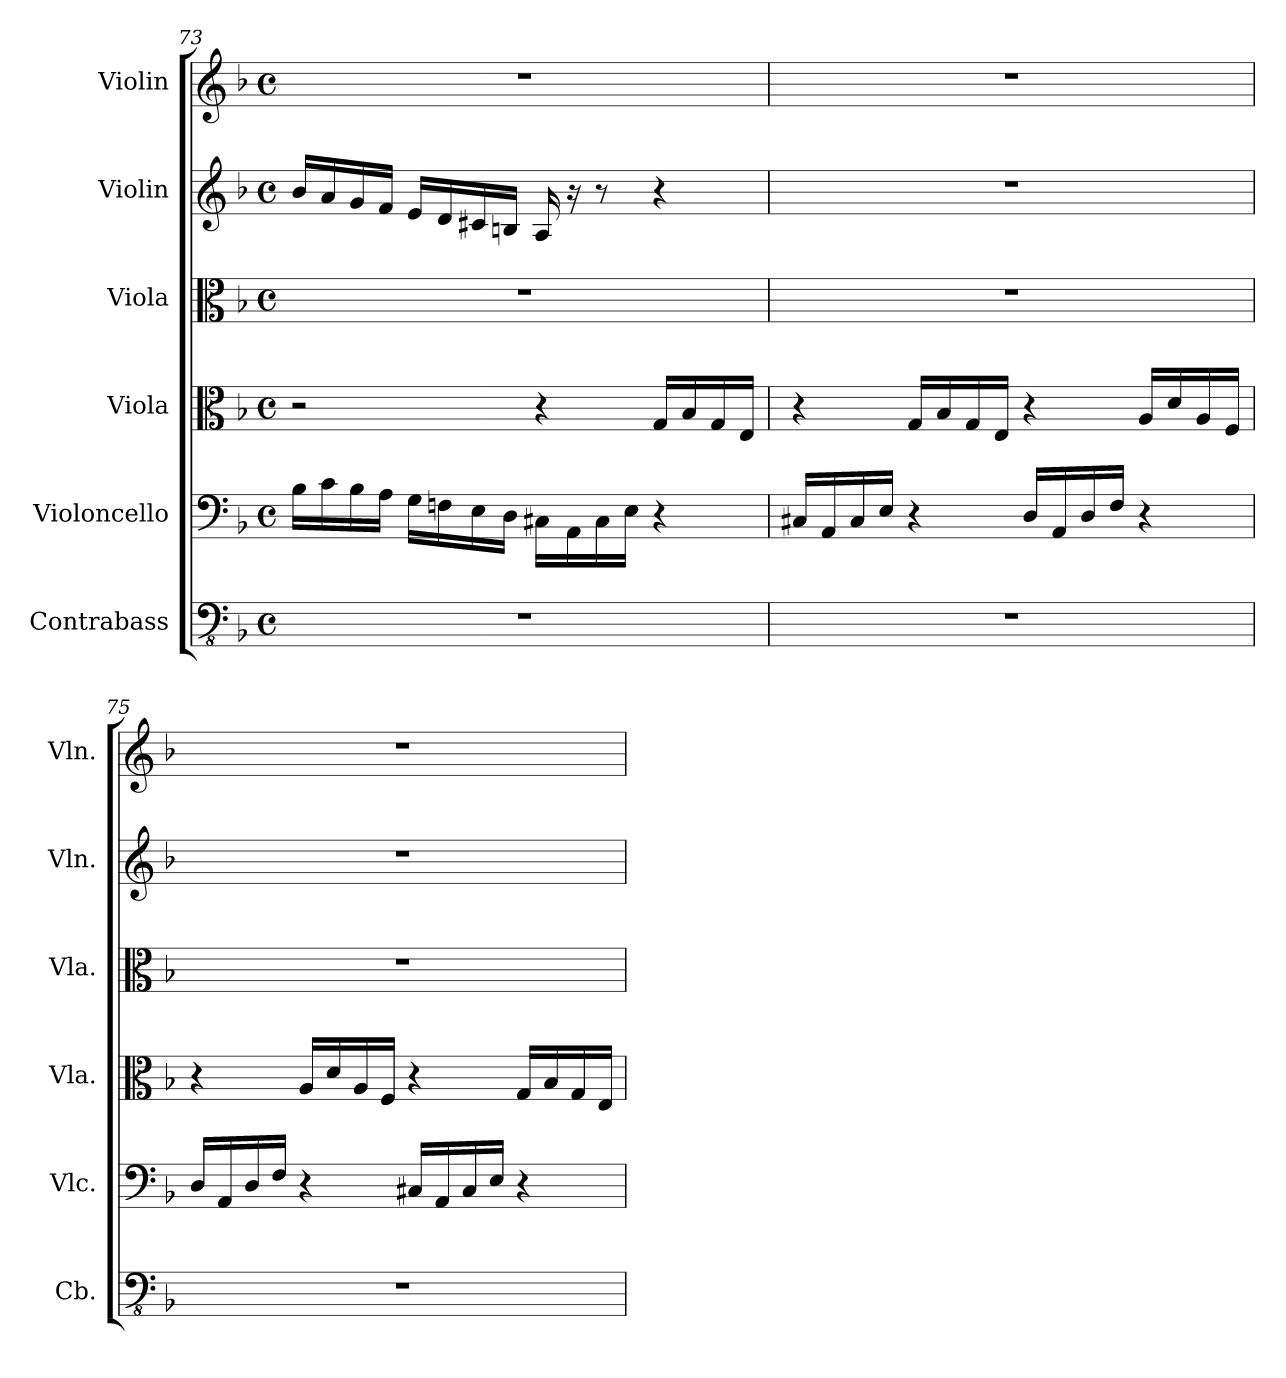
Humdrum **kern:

**kern	**kern	**kern	**kern	**kern	**kern
*part6	*part5	*part4	*part3	*part2	*part1
*staff6	*staff5	*staff4	*staff3	*staff2	*staff1
*I"Contrabass	*I"Violoncello	*I"Viola	*I"Viola	*I"Violin	*I"Violin
*I'Cb.	*I'Vlc.	*I'Vla.	*I'Vla.	*I'Vln.	*I'Vln.
!!LO:LB:g=z
*clefFv4	*clefF4	*clefC3	*clefC3	*clefG2	*clefG2
*ITrd7c12	*	*	*	*	*
*k[b-]	*k[b-]	*k[b-]	*k[b-]	*k[b-]	*k[b-]
*M4/4	*M4/4	*M4/4	*M4/4	*M4/4	*M4/4
*met(c)	*met(c)	*met(c)	*met(c)	*met(c)	*met(c)
=73	=73	=73	=73	=73	=73
1r	16B-\LL	2r	1r	16b-/LL	1r
.	16c\	.	.	16a/	.
.	16B-\	.	.	16g/	.
.	16A\JJ	.	.	16f/JJ	.
.	16G\LL	.	.	16e/LL	.
.	16Fn\	.	.	16d/	.
.	16E\	.	.	16c#X/	.
.	16D\JJ	.	.	16Bn/JJ	.
.	16C#X\LL	4r	.	16A/	.
.	16AA\	.	.	16r	.
.	16C#\	.	.	8r	.
.	16E\JJ	.	.	.	.
.	4r	16G/LL	.	4r	.
.	.	16B-/	.	.	.
.	.	16G/	.	.	.
.	.	16E/JJ	.	.	.
=74	=74	=74	=74	=74	=74
1r	16C#X/LL	4r	1r	1r	1r
.	16AA/	.	.	.	.
.	16C#/	.	.	.	.
.	16E/JJ	.	.	.	.
.	4r	16G/LL	.	.	.
.	.	16B-/	.	.	.
.	.	16G/	.	.	.
.	.	16E/JJ	.	.	.
.	16D/LL	4r	.	.	.
.	16AA/	.	.	.	.
.	16D/	.	.	.	.
.	16F/JJ	.	.	.	.
.	4r	16A/LL	.	.	.
.	.	16d/	.	.	.
.	.	16A/	.	.	.
.	.	16F/JJ	.	.	.
!!LO:PB:g=z
=75	=75	=75	=75	=75	=75
1r	16D/LL	4r	1r	1r	1r
.	16AA/	.	.	.	.
.	16D/	.	.	.	.
.	16F/JJ	.	.	.	.
.	4r	16A/LL	.	.	.
.	.	16d/	.	.	.
.	.	16A/	.	.	.
.	.	16F/JJ	.	.	.
.	16C#X/LL	4r	.	.	.
.	16AA/	.	.	.	.
.	16C#/	.	.	.	.
.	16E/JJ	.	.	.	.
.	4r	16G/LL	.	.	.
.	.	16B-/	.	.	.
.	.	16G/	.	.	.
.	.	16E/JJ	.	.	.
=	=	=	=	=	=
*-	*-	*-	*-	*-	*-
